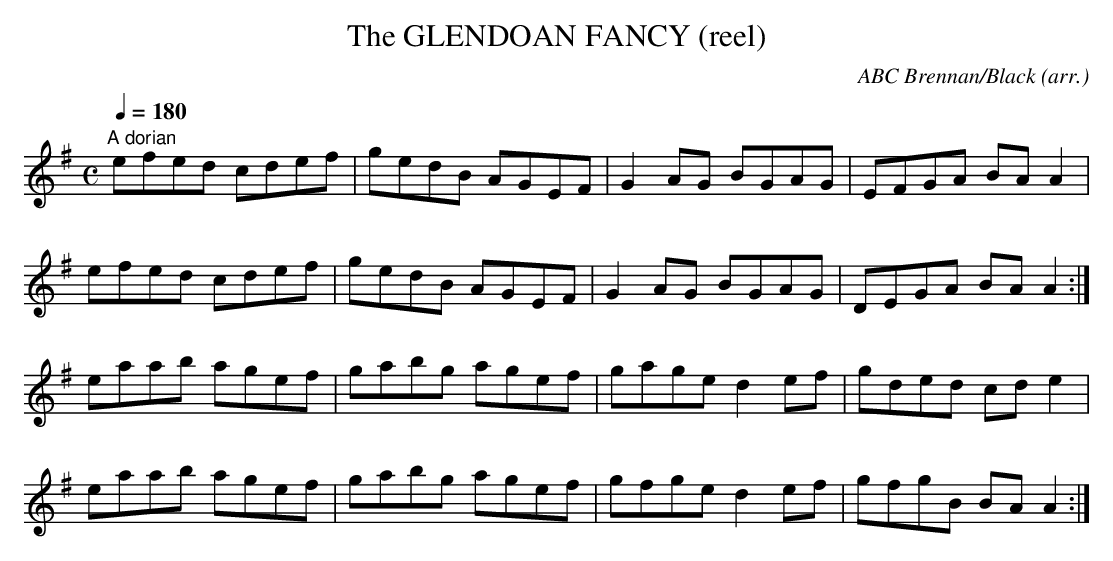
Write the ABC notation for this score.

X:1
T:GLENDOAN FANCY (reel), The
C:ABC Brennan/Black (arr.)
I don't think belong there. (If you want to hear
what they sound like, replace "K:G" with "K:D".)
M:C
L:1/8 % mm 1-2 staccato
Q:1/4=180
K:G
"A dorian"
efed cdef|gedB AGEF|G2AG BGAG|EFGA BAA2|
efed cdef|gedB AGEF|G2AG BGAG|DEGA BAA2:|
eaab agef|gabg agef|gage d2ef|gded cde2|
eaab agef|gabg agef|gfge d2ef|gfgB BAA2:|
